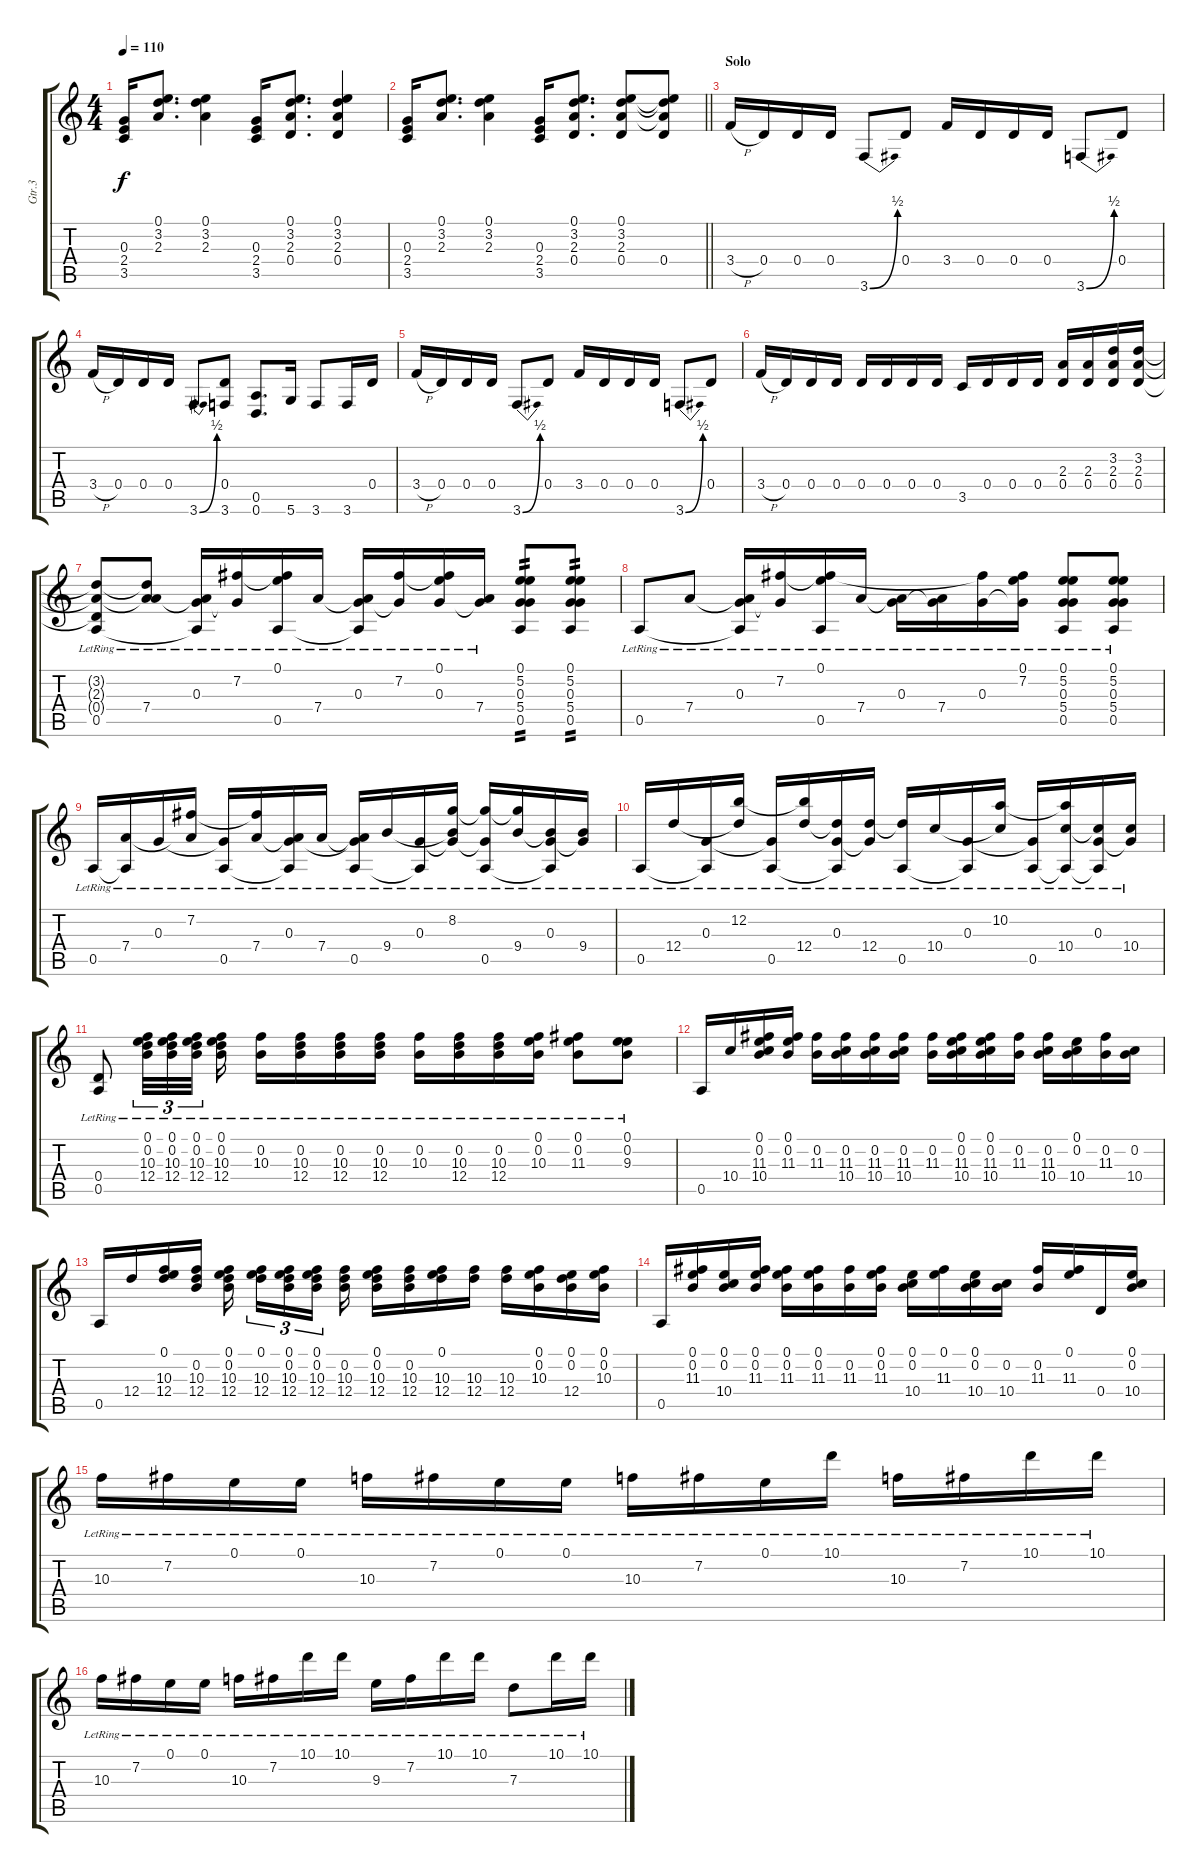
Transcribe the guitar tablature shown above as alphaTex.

\track ("Gtr.3" "Gtr.3") {instrument acousticguitarsteel}
\staff {score tabs}
\tuning (E4 B3 G3 D3 A2 D2) {hide}
\ts (4 4)
\tempo 110
\clef g2
\ks c
(0.3 2.4 3.5).16{dy f} (0.1 3.2 2.3).8{d} (0.1 3.2 2.3).4 (0.3 2.4 3.5).16 (0.1 3.2 2.3 0.4).8{d} (0.1 3.2 2.3 0.4).4 |
\barLineRight lightlight
(0.3 2.4 3.5).16 (0.1 3.2 2.3).8{d} (0.1 3.2 2.3).4 (0.3 2.4 3.5).16 (0.1 3.2 2.3 0.4).8{d} (0.1 3.2 2.3 0.4).8 (0.1{t} 3.2{t} 2.3{t} 0.4).8 |
\section ("" "Solo")
3.4{h}.16 0.4.16 0.4.16 0.4.16 3.6{be (bend 0 0 60 2)}.8 0.4.8 3.4.16 0.4.16 0.4.16 0.4.16 3.6{be (bend 0 0 60 2)}.8 0.4.8 |
3.4{h}.16 0.4.16 0.4.16 0.4.16 3.6{be (bend 0 0 60 2)}.8 (0.4 3.6).8 (0.5 0.6).8{d} 5.6.16 3.6.8 3.6.16 0.4.16 |
3.4{h}.16 0.4.16 0.4.16 0.4.16 3.6{be (bend 0 0 60 2)}.8 0.4.8 3.4.16 0.4.16 0.4.16 0.4.16 3.6{be (bend 0 0 60 2)}.8 0.4.8 |
3.4{h}.16 0.4.16 0.4.16 0.4.16 0.4.16 0.4.16 0.4.16 0.4.16 3.5.16 0.4.16 0.4.16 0.4.16 (2.3 0.4).16 (2.3 0.4).16 (3.2 2.3 0.4).16 (3.2 2.3 0.4).16 |
(3.2{t} 2.3{t} 0.4{t} 0.5{lr}).8 (3.2{t} 2.3{t} 7.4{lr}).8 (0.3{lr} 7.4{t} 0.5{t}).16 (7.2{lr} 0.3{t}).16 (0.1{lr} 7.2{t} 0.5{lr}).16 7.4{lr}.16 (0.3{lr} 7.4{t} 0.5{t}).16 (7.2{lr} 0.3{t}).16 (0.1 7.2{t} 0.3{lr}).16 (0.3{t} 7.4{lr}).16 (0.1 5.2 0.3 5.4 0.5).8{tp 2} (0.1 5.2 0.3 5.4 0.5).8{tp 2} |
0.5{lr}.8 7.4{lr}.8 (0.3{lr} 7.4{t} 0.5{t}).16 (7.2{lr} 0.3{t}).16 (0.1{lr} 7.2{t} 0.5{lr}).16 7.4{lr}.16 (0.3{lr} 7.4{t}).16 (0.3{t} 7.4{lr}).16 (7.2{t} 0.3{lr}).16 (0.1{lr} 7.2{lr} 0.3{t}).16 (0.1{lr} 5.2{lr} 0.3{lr} 5.4{lr} 0.5{lr}).8 (0.1{lr} 5.2{lr} 0.3{lr} 5.4{lr} 0.5{lr}).8 |
0.5{lr}.16 (7.4{lr} 0.5{t}).16 0.3{lr}.16 (7.2{lr} 7.4{t}).16 (0.3{t} 0.5{lr}).16 (7.2{t} 7.4{lr}).16 (0.3{lr} 7.4{t} 0.5{t}).16 7.4{lr}.16 (0.3{t} 7.4{t} 0.5{lr}).16 9.4{lr}.16 (0.3{lr} 0.5{t}).16 (8.2{lr} 0.3{t} 9.4{t}).16 (8.2{t} 0.3{t} 0.5{lr}).16 (8.2{t} 9.4{lr}).16 (0.3{lr} 9.4{t} 0.5{t}).16 (0.3{t} 9.4{lr}).16 |
0.5{lr}.16 12.4{lr}.16 (0.3{lr} 0.5{t}).16 (12.2{lr} 12.4{t}).16 (0.3{t} 0.5{lr}).16 (12.2{t} 12.4{lr}).16 (0.3{lr} 12.4{t} 0.5{t}).16 (0.3{t} 12.4{lr}).16 (12.4{t} 0.5{lr}).16 10.4{lr}.16 (0.3{lr} 0.5{t}).16 (10.2{lr} 10.4{t}).16 (0.3{t} 0.5{lr}).16 (10.2{t} 10.4{lr} 0.5{t}).16 (0.3{lr} 10.4{t} 0.5{t}).16 (0.3{t} 10.4{lr}).16 |
(0.4{lr} 0.5{lr}).8 (0.1{lr} 0.2{lr} 10.3{lr} 12.4{lr}).32{tu (3 2)} (0.1{lr} 0.2{lr} 10.3{lr} 12.4{lr}).32{tu (3 2)} (0.1{lr} 0.2{lr} 10.3{lr} 12.4{lr}).32{tu (3 2) beam splitsecondary} (0.1{lr} 0.2{lr} 10.3{lr} 12.4{lr}).16 (0.2{lr} 10.3{lr}).16 (0.2{lr} 10.3{lr} 12.4{lr}).16 (0.2{lr} 10.3{lr} 12.4{lr}).16 (0.2{lr} 10.3{lr} 12.4{lr}).16 (0.2{lr} 10.3{lr}).16 (0.2{lr} 10.3{lr} 12.4{lr}).16 (0.2{lr} 10.3{lr} 12.4{lr}).16 (0.1{lr} 0.2{lr} 10.3{lr}).16 (0.1{lr} 0.2{lr} 11.3{lr}).8 (0.1{lr} 0.2{lr} 9.3{lr}).8 |
0.5.16 10.4.16 (0.1 0.2 11.3 10.4).16 (0.1 0.2 11.3).16 (0.2 11.3).16 (0.2 11.3 10.4).16 (0.2 11.3 10.4).16 (0.2 11.3 10.4).16 (0.2 11.3).16 (0.1 0.2 11.3 10.4).16 (0.1 0.2 11.3 10.4).16 (0.2 11.3).16 (0.2 11.3 10.4).16 (0.1 0.2 10.4).16 (0.2 11.3).16 (0.2 10.4).16 |
0.5.16 12.4.16 (0.1 10.3 12.4).16 (0.2 10.3 12.4).16 (0.1 0.2 10.3 12.4).16{beam splitsecondary} (0.1 10.3 12.4).16{tu (3 2)} (0.1 0.2 10.3 12.4).16{tu (3 2)} (0.1 0.2 10.3 12.4).16{tu (3 2) beam splitsecondary} (0.2 10.3 12.4).16 (0.1 0.2 10.3 12.4).16 (0.2 10.3 12.4).16 (0.1 10.3 12.4).16 (10.3 12.4).16 (10.3 12.4).16 (0.1 0.2 10.3).16 (0.1 0.2 12.4).16 (0.1 0.2 10.3).16 |
0.5.16 (0.1 0.2 11.3).16 (0.1 0.2 10.4).16 (0.1 0.2 11.3).16 (0.1 0.2 11.3).16 (0.1 0.2 11.3).16 (0.2 11.3).16 (0.1 0.2 11.3).16 (0.1 0.2 10.4).16 (0.1 11.3).16 (0.1 0.2 10.4).16 (0.2 10.4).16 (0.2 11.3).16 (0.1 11.3).16 0.4.16 (0.1 0.2 10.4).16 |
10.3{lr}.16 7.2{lr}.16 0.1{lr}.16 0.1{lr}.16 10.3{lr}.16 7.2{lr}.16 0.1{lr}.16 0.1{lr}.16 10.3{lr}.16 7.2{lr}.16 0.1{lr}.16 10.1{lr}.16 10.3{lr}.16 7.2{lr}.16 10.1{lr}.16 10.1{lr}.16 |
10.3{lr}.16 7.2{lr}.16 0.1{lr}.16 0.1{lr}.16 10.3{lr}.16 7.2{lr}.16 10.1{lr}.16 10.1{lr}.16 9.3{lr}.16 7.2{lr}.16 10.1{lr}.16 10.1{lr}.16 7.3{lr}.8 10.1{lr}.16 10.1{lr}.16
